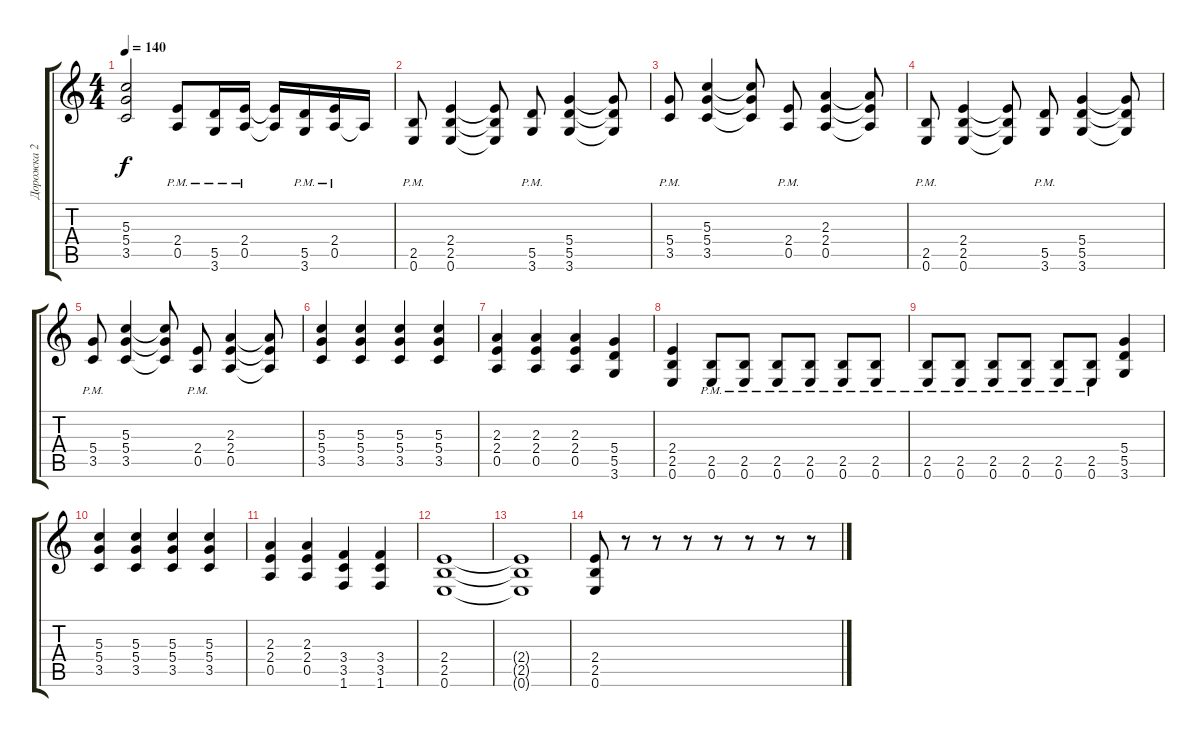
\track ("Дорожка 2" "Дорожка 2") {instrument distortionguitar}
\staff {score tabs}
\tuning (E4 B3 G3 D3 A2 E2) {hide}
\ts (4 4)
\tempo 140
\clef g2
\ks c
(5.3 5.4 3.5).2{dy f} (2.4{pm} 0.5{pm}).8 (5.5{pm} 3.6{pm}).16 (2.4{pm} 0.5{pm}).16 (2.4{t} 0.5{t}).16 (5.5{pm} 3.6{pm}).16 (2.4{pm} 0.5{pm}).16 0.5{t}.16 |
(2.5{pm} 0.6{pm}).8 (2.4 2.5 0.6).4 (2.4{t} 2.5{t} 0.6{t}).8 (5.5{pm} 3.6{pm}).8 (5.4 5.5 3.6).4 (5.4{t} 5.5{t} 3.6{t}).8 |
(5.4{pm} 3.5{pm}).8 (5.3 5.4 3.5).4 (5.3{t} 5.4{t} 3.5{t}).8 (2.4{pm} 0.5{pm}).8 (2.3 2.4 0.5).4 (2.3{t} 2.4{t} 0.5{t}).8 |
(2.5{pm} 0.6{pm}).8 (2.4 2.5 0.6).4 (2.4{t} 2.5{t} 0.6{t}).8 (5.5{pm} 3.6{pm}).8 (5.4 5.5 3.6).4 (5.4{t} 5.5{t} 3.6{t}).8 |
(5.4{pm} 3.5{pm}).8 (5.3 5.4 3.5).4 (5.3{t} 5.4{t} 3.5{t}).8 (2.4{pm} 0.5{pm}).8 (2.3 2.4 0.5).4 (2.3{t} 2.4{t} 0.5{t}).8 |
(5.3 5.4 3.5).4 (5.3 5.4 3.5).4 (5.3 5.4 3.5).4 (5.3 5.4 3.5).4 |
(2.3 2.4 0.5).4 (2.3 2.4 0.5).4 (2.3 2.4 0.5).4 (5.4 5.5 3.6).4 |
(2.4 2.5 0.6).4 (2.5{pm} 0.6{pm}).8 (2.5{pm} 0.6{pm}).8 (2.5{pm} 0.6{pm}).8 (2.5{pm} 0.6{pm}).8 (2.5{pm} 0.6{pm}).8 (2.5{pm} 0.6{pm}).8 |
(2.5{pm} 0.6{pm}).8 (2.5{pm} 0.6{pm}).8 (2.5{pm} 0.6{pm}).8 (2.5{pm} 0.6{pm}).8 (2.5{pm} 0.6{pm}).8 (2.5{pm} 0.6{pm}).8 (5.4 5.5 3.6).4 |
(5.3 5.4 3.5).4 (5.3 5.4 3.5).4 (5.3 5.4 3.5).4 (5.3 5.4 3.5).4 |
(2.3 2.4 0.5).4 (2.3 2.4 0.5).4 (3.4 3.5 1.6).4 (3.4 3.5 1.6).4 |
(2.4 2.5 0.6).1 |
(2.4{t} 2.5{t} 0.6{t}).1 |
(2.4 2.5 0.6).8 r.8 r.8 r.8 r.8 r.8 r.8 r.8
